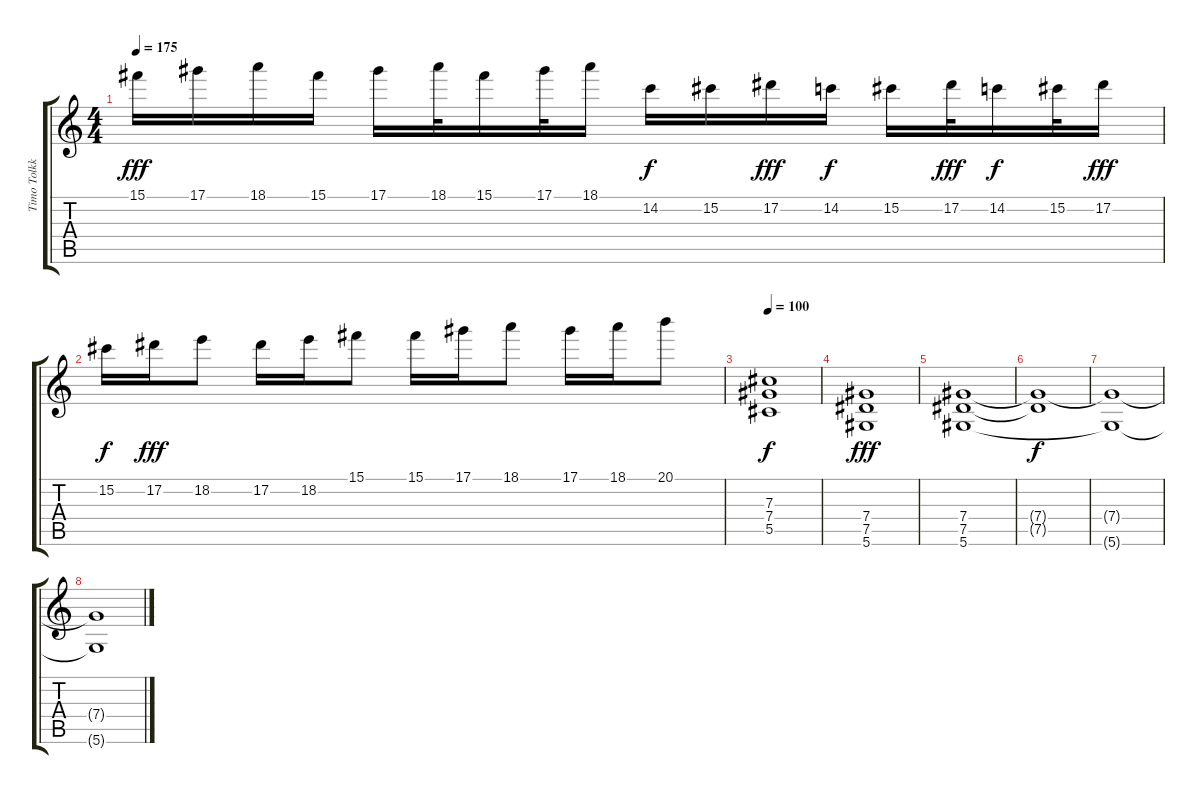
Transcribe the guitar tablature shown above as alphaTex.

\track ("Timo Tolkki Lead" "Timo Tolkk") {instrument distortionguitar}
\staff {score tabs}
\tuning (Eb4 Bb3 Gb3 Db3 Ab2 Eb2) {hide}
\ts (4 4)
\tempo 175
\clef g2
\ks c
15.1.16{dy fff} 17.1.16 18.1.16 15.1.16 17.1.16 18.1.32 15.1.16 17.1.32 18.1.16 14.2.16{dy f} 15.2.16 17.2.16{dy fff} 14.2.16{dy f} 15.2.16 17.2.32{dy fff} 14.2.16{dy f} 15.2.32 17.2.16{dy fff} |
15.2.16{dy f} 17.2.16{dy fff} 18.2.8 17.2.16 18.2.16 15.1.8 15.1.16 17.1.16 18.1.8 17.1.16 18.1.16 20.1.8 |
\tempo 100
(7.3 7.4 5.5).1{dy f} |
(7.4 7.5 5.6).1{dy fff} |
(7.4 7.5 5.6).1 |
(7.4{t} 7.5{t}).1{dy f} |
(7.4{t} 5.6{t}).1 |
(7.4{t} 5.6{t}).1
